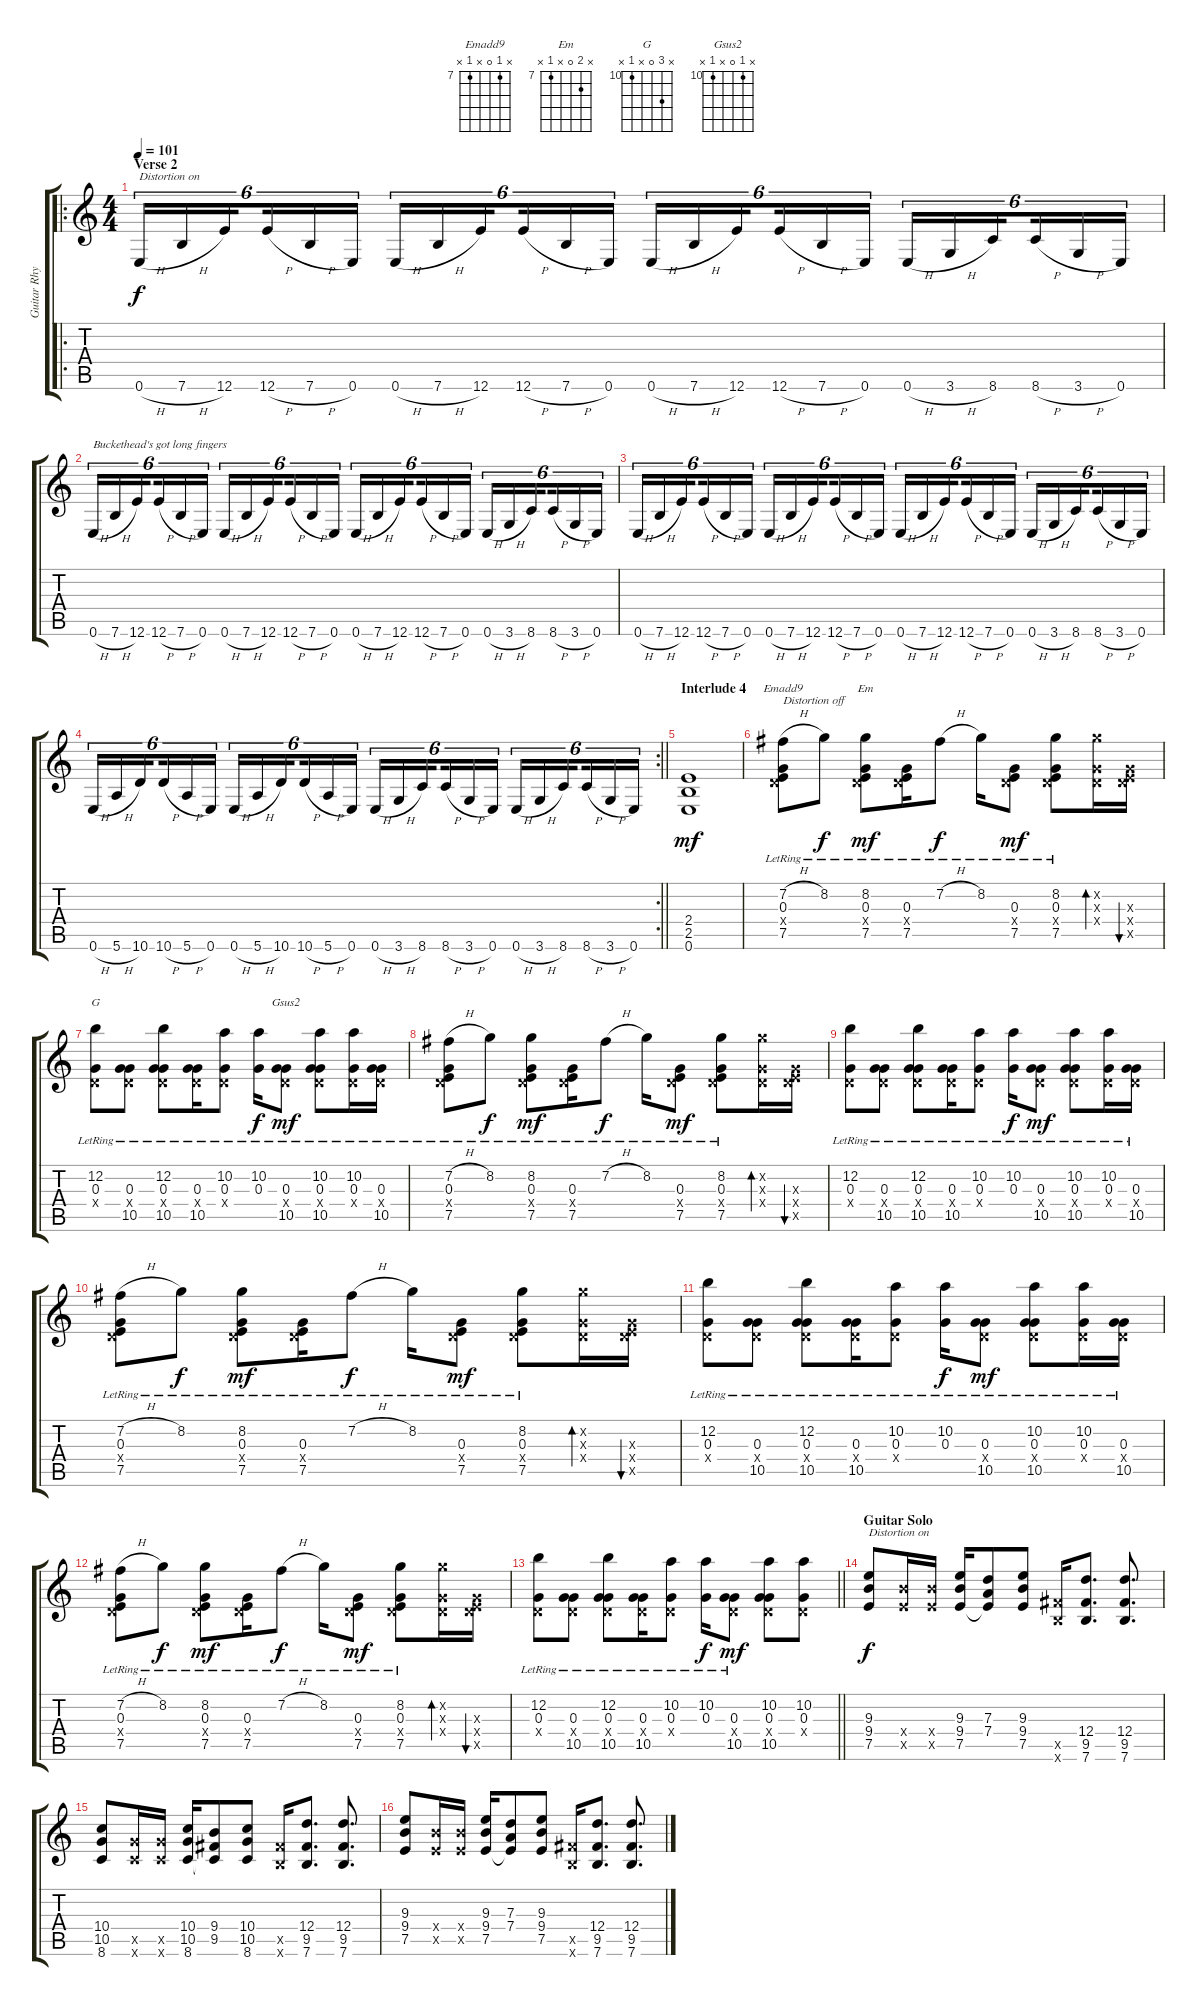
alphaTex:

\track ("Guitar Rhythm" "Guitar Rhy") {instrument distortionguitar}
\staff {score tabs}
\tuning (E4 B3 G3 D3 A2 E2) {hide}
\chord ("Emadd9" x 7 0 x 7 x) {firstfret 7}
\chord ("Em" x 8 0 x 7 x) {firstfret 7}
\chord ("G" x 12 0 x 10 x) {firstfret 10}
\chord ("Gsus2" x 10 0 x 10 x) {firstfret 10}
\ro
\ts (4 4)
\section ("" "Verse 2")
\tempo 101
\clef g2
\ks c
0.6{h}.16{tu (6 4) txt "Distortion on" dy f volume 10 instrument distortionguitar} 7.6{h}.16{tu (6 4)} 12.6.16{tu (6 4) beam splitsecondary} 12.6{h}.16{tu (6 4)} 7.6{h}.16{tu (6 4)} 0.6.16{tu (6 4)} 0.6{h}.16{tu (6 4)} 7.6{h}.16{tu (6 4)} 12.6.16{tu (6 4) beam splitsecondary} 12.6{h}.16{tu (6 4)} 7.6{h}.16{tu (6 4)} 0.6.16{tu (6 4)} 0.6{h}.16{tu (6 4)} 7.6{h}.16{tu (6 4)} 12.6.16{tu (6 4) beam splitsecondary} 12.6{h}.16{tu (6 4)} 7.6{h}.16{tu (6 4)} 0.6.16{tu (6 4)} 0.6{h}.16{tu (6 4)} 3.6{h}.16{tu (6 4)} 8.6.16{tu (6 4) beam splitsecondary} 8.6{h}.16{tu (6 4)} 3.6{h}.16{tu (6 4)} 0.6.16{tu (6 4)} |
0.6{h}.16{tu (6 4) txt "Buckethead's got long fingers"} 7.6{h}.16{tu (6 4)} 12.6.16{tu (6 4) beam splitsecondary} 12.6{h}.16{tu (6 4)} 7.6{h}.16{tu (6 4)} 0.6.16{tu (6 4)} 0.6{h}.16{tu (6 4)} 7.6{h}.16{tu (6 4)} 12.6.16{tu (6 4) beam splitsecondary} 12.6{h}.16{tu (6 4)} 7.6{h}.16{tu (6 4)} 0.6.16{tu (6 4)} 0.6{h}.16{tu (6 4)} 7.6{h}.16{tu (6 4)} 12.6.16{tu (6 4) beam splitsecondary} 12.6{h}.16{tu (6 4)} 7.6{h}.16{tu (6 4)} 0.6.16{tu (6 4)} 0.6{h}.16{tu (6 4)} 3.6{h}.16{tu (6 4)} 8.6.16{tu (6 4) beam splitsecondary} 8.6{h}.16{tu (6 4)} 3.6{h}.16{tu (6 4)} 0.6.16{tu (6 4)} |
0.6{h}.16{tu (6 4)} 7.6{h}.16{tu (6 4)} 12.6.16{tu (6 4) beam splitsecondary} 12.6{h}.16{tu (6 4)} 7.6{h}.16{tu (6 4)} 0.6.16{tu (6 4)} 0.6{h}.16{tu (6 4)} 7.6{h}.16{tu (6 4)} 12.6.16{tu (6 4) beam splitsecondary} 12.6{h}.16{tu (6 4)} 7.6{h}.16{tu (6 4)} 0.6.16{tu (6 4)} 0.6{h}.16{tu (6 4)} 7.6{h}.16{tu (6 4)} 12.6.16{tu (6 4) beam splitsecondary} 12.6{h}.16{tu (6 4)} 7.6{h}.16{tu (6 4)} 0.6.16{tu (6 4)} 0.6{h}.16{tu (6 4)} 3.6{h}.16{tu (6 4)} 8.6.16{tu (6 4) beam splitsecondary} 8.6{h}.16{tu (6 4)} 3.6{h}.16{tu (6 4)} 0.6.16{tu (6 4)} |
\rc 2
\barLineRight lightlight
0.6{h}.16{tu (6 4)} 5.6{h}.16{tu (6 4)} 10.6.16{tu (6 4) beam splitsecondary} 10.6{h}.16{tu (6 4)} 5.6{h}.16{tu (6 4)} 0.6.16{tu (6 4)} 0.6{h}.16{tu (6 4)} 5.6{h}.16{tu (6 4)} 10.6.16{tu (6 4) beam splitsecondary} 10.6{h}.16{tu (6 4)} 5.6{h}.16{tu (6 4)} 0.6.16{tu (6 4)} 0.6{h}.16{tu (6 4)} 3.6{h}.16{tu (6 4)} 8.6.16{tu (6 4) beam splitsecondary} 8.6{h}.16{tu (6 4)} 3.6{h}.16{tu (6 4)} 0.6.16{tu (6 4)} 0.6{h}.16{tu (6 4)} 3.6{h}.16{tu (6 4)} 8.6.16{tu (6 4) beam splitsecondary} 8.6{h}.16{tu (6 4)} 3.6{h}.16{tu (6 4)} 0.6.16{tu (6 4)} |
\section ("" "Interlude 4")
(2.4 2.5 0.6).1{dy mf} |
(7.2{h lr} 0.3{lr} 0.4{x} 7.5{lr}).8{ch "Emadd9" txt "Distortion off" volume 8 instrument electricguitarjazz} 8.2{lr}.8{dy f} (8.2{lr} 0.3{lr} 0.4{x} 7.5{lr}).8{ch "Em" dy mf} (0.3{lr} 0.4{x} 7.5{lr}).16 7.2{h lr}.8{dy f} 8.2{lr}.16 (0.3{lr} 0.4{x} 7.5{lr}).8{dy mf} (8.2{lr} 0.3{lr} 0.4{x} 7.5{lr}).8 (8.2{x} 0.3{x} 0.4{x}).16{bd 120} (0.3{x} 0.4{x} 7.5{x}).16{bu 120} |
(12.2{lr} 0.3{lr} 0.4{x}).8{ch "G"} (0.3{lr} 0.4{x} 10.5{lr}).8 (12.2{lr} 0.3{lr} 0.4{x} 10.5{lr}).8 (0.3{lr} 0.4{x} 10.5{lr}).16 (10.2{lr} 0.3{lr} 0.4{x}).8 (10.2{lr} 0.3{lr}).16{dy f} (0.3{lr} 0.4{x} 10.5{lr}).8{ch "Gsus2" dy mf} (10.2{lr} 0.3{lr} 0.4{x} 10.5{lr}).8 (10.2{lr} 0.3{lr} 0.4{x}).16 (0.3{lr} 0.4{x} 10.5{lr}).16 |
(7.2{h lr} 0.3{lr} 0.4{x} 7.5{lr}).8 8.2{lr}.8{dy f} (8.2{lr} 0.3{lr} 0.4{x} 7.5{lr}).8{dy mf} (0.3{lr} 0.4{x} 7.5{lr}).16 7.2{h lr}.8{dy f} 8.2{lr}.16 (0.3{lr} 0.4{x} 7.5{lr}).8{dy mf} (8.2{lr} 0.3{lr} 0.4{x} 7.5{lr}).8 (8.2{x} 0.3{x} 0.4{x}).16{bd 120} (0.3{x} 0.4{x} 7.5{x}).16{bu 120} |
(12.2{lr} 0.3{lr} 0.4{x}).8 (0.3{lr} 0.4{x} 10.5{lr}).8 (12.2{lr} 0.3{lr} 0.4{x} 10.5{lr}).8 (0.3{lr} 0.4{x} 10.5{lr}).16 (10.2{lr} 0.3{lr} 0.4{x}).8 (10.2{lr} 0.3{lr}).16{dy f} (0.3{lr} 0.4{x} 10.5{lr}).8{dy mf} (10.2{lr} 0.3{lr} 0.4{x} 10.5{lr}).8 (10.2{lr} 0.3{lr} 0.4{x}).16 (0.3{lr} 0.4{x} 10.5{lr}).16 |
(7.2{h lr} 0.3{lr} 0.4{x} 7.5{lr}).8 8.2{lr}.8{dy f} (8.2{lr} 0.3{lr} 0.4{x} 7.5{lr}).8{dy mf} (0.3{lr} 0.4{x} 7.5{lr}).16 7.2{h lr}.8{dy f} 8.2{lr}.16 (0.3{lr} 0.4{x} 7.5{lr}).8{dy mf} (8.2{lr} 0.3{lr} 0.4{x} 7.5{lr}).8 (8.2{x} 0.3{x} 0.4{x}).16{bd 120} (0.3{x} 0.4{x} 7.5{x}).16{bu 120} |
(12.2{lr} 0.3{lr} 0.4{x}).8 (0.3{lr} 0.4{x} 10.5{lr}).8 (12.2{lr} 0.3{lr} 0.4{x} 10.5{lr}).8 (0.3{lr} 0.4{x} 10.5{lr}).16 (10.2{lr} 0.3{lr} 0.4{x}).8 (10.2{lr} 0.3{lr}).16{dy f} (0.3{lr} 0.4{x} 10.5{lr}).8{dy mf} (10.2{lr} 0.3{lr} 0.4{x} 10.5{lr}).8 (10.2{lr} 0.3{lr} 0.4{x}).16 (0.3{lr} 0.4{x} 10.5{lr}).16 |
(7.2{h lr} 0.3{lr} 0.4{x} 7.5{lr}).8 8.2{lr}.8{dy f} (8.2{lr} 0.3{lr} 0.4{x} 7.5{lr}).8{dy mf} (0.3{lr} 0.4{x} 7.5{lr}).16 7.2{h lr}.8{dy f} 8.2{lr}.16 (0.3{lr} 0.4{x} 7.5{lr}).8{dy mf} (8.2{lr} 0.3{lr} 0.4{x} 7.5{lr}).8 (8.2{x} 0.3{x} 0.4{x}).16{bd 120} (0.3{x} 0.4{x} 7.5{x}).16{bu 120} |
\barLineRight lightlight
(12.2{lr} 0.3{lr} 0.4{x}).8 (0.3{lr} 0.4{x} 10.5{lr}).8 (12.2{lr} 0.3{lr} 0.4{x} 10.5{lr}).8 (0.3{lr} 0.4{x} 10.5{lr}).16 (10.2{lr} 0.3{lr} 0.4{x}).8 (10.2{lr} 0.3{lr}).16{dy f} (0.3{lr} 0.4{x} 10.5{lr}).8{dy mf} (10.2 0.3 0.4{x} 10.5).8 (10.2 0.3 0.4{x}).8 |
\section ("" "Guitar Solo")
(9.3 9.4 7.5).8{txt "Distortion on" dy f volume 10 instrument distortionguitar} (9.4{x} 7.5{x}).16 (9.4{x} 7.5{x}).16 (9.3 9.4 7.5).16 (7.3 7.4 7.5{t}).8 (9.3 9.4 7.5).8 (9.5{x} 7.6{x}).16 (12.4 9.5 7.6).8{d} (12.4 9.5 7.6).8{d} |
(10.4 10.5 8.6).8 (10.5{x} 8.6{x}).16 (10.5{x} 8.6{x}).16 (10.4 10.5 8.6).16 (9.4 9.5 8.6{t}).8 (10.4 10.5 8.6).8 (9.5{x} 7.6{x}).16 (12.4 9.5 7.6).8{d} (12.4 9.5 7.6).8{d} |
(9.3 9.4 7.5).8 (9.4{x} 7.5{x}).16 (9.4{x} 7.5{x}).16 (9.3 9.4 7.5).16 (7.3 7.4 7.5{t}).8 (9.3 9.4 7.5).8 (9.5{x} 7.6{x}).16 (12.4 9.5 7.6).8{d} (12.4 9.5 7.6).8{d}
